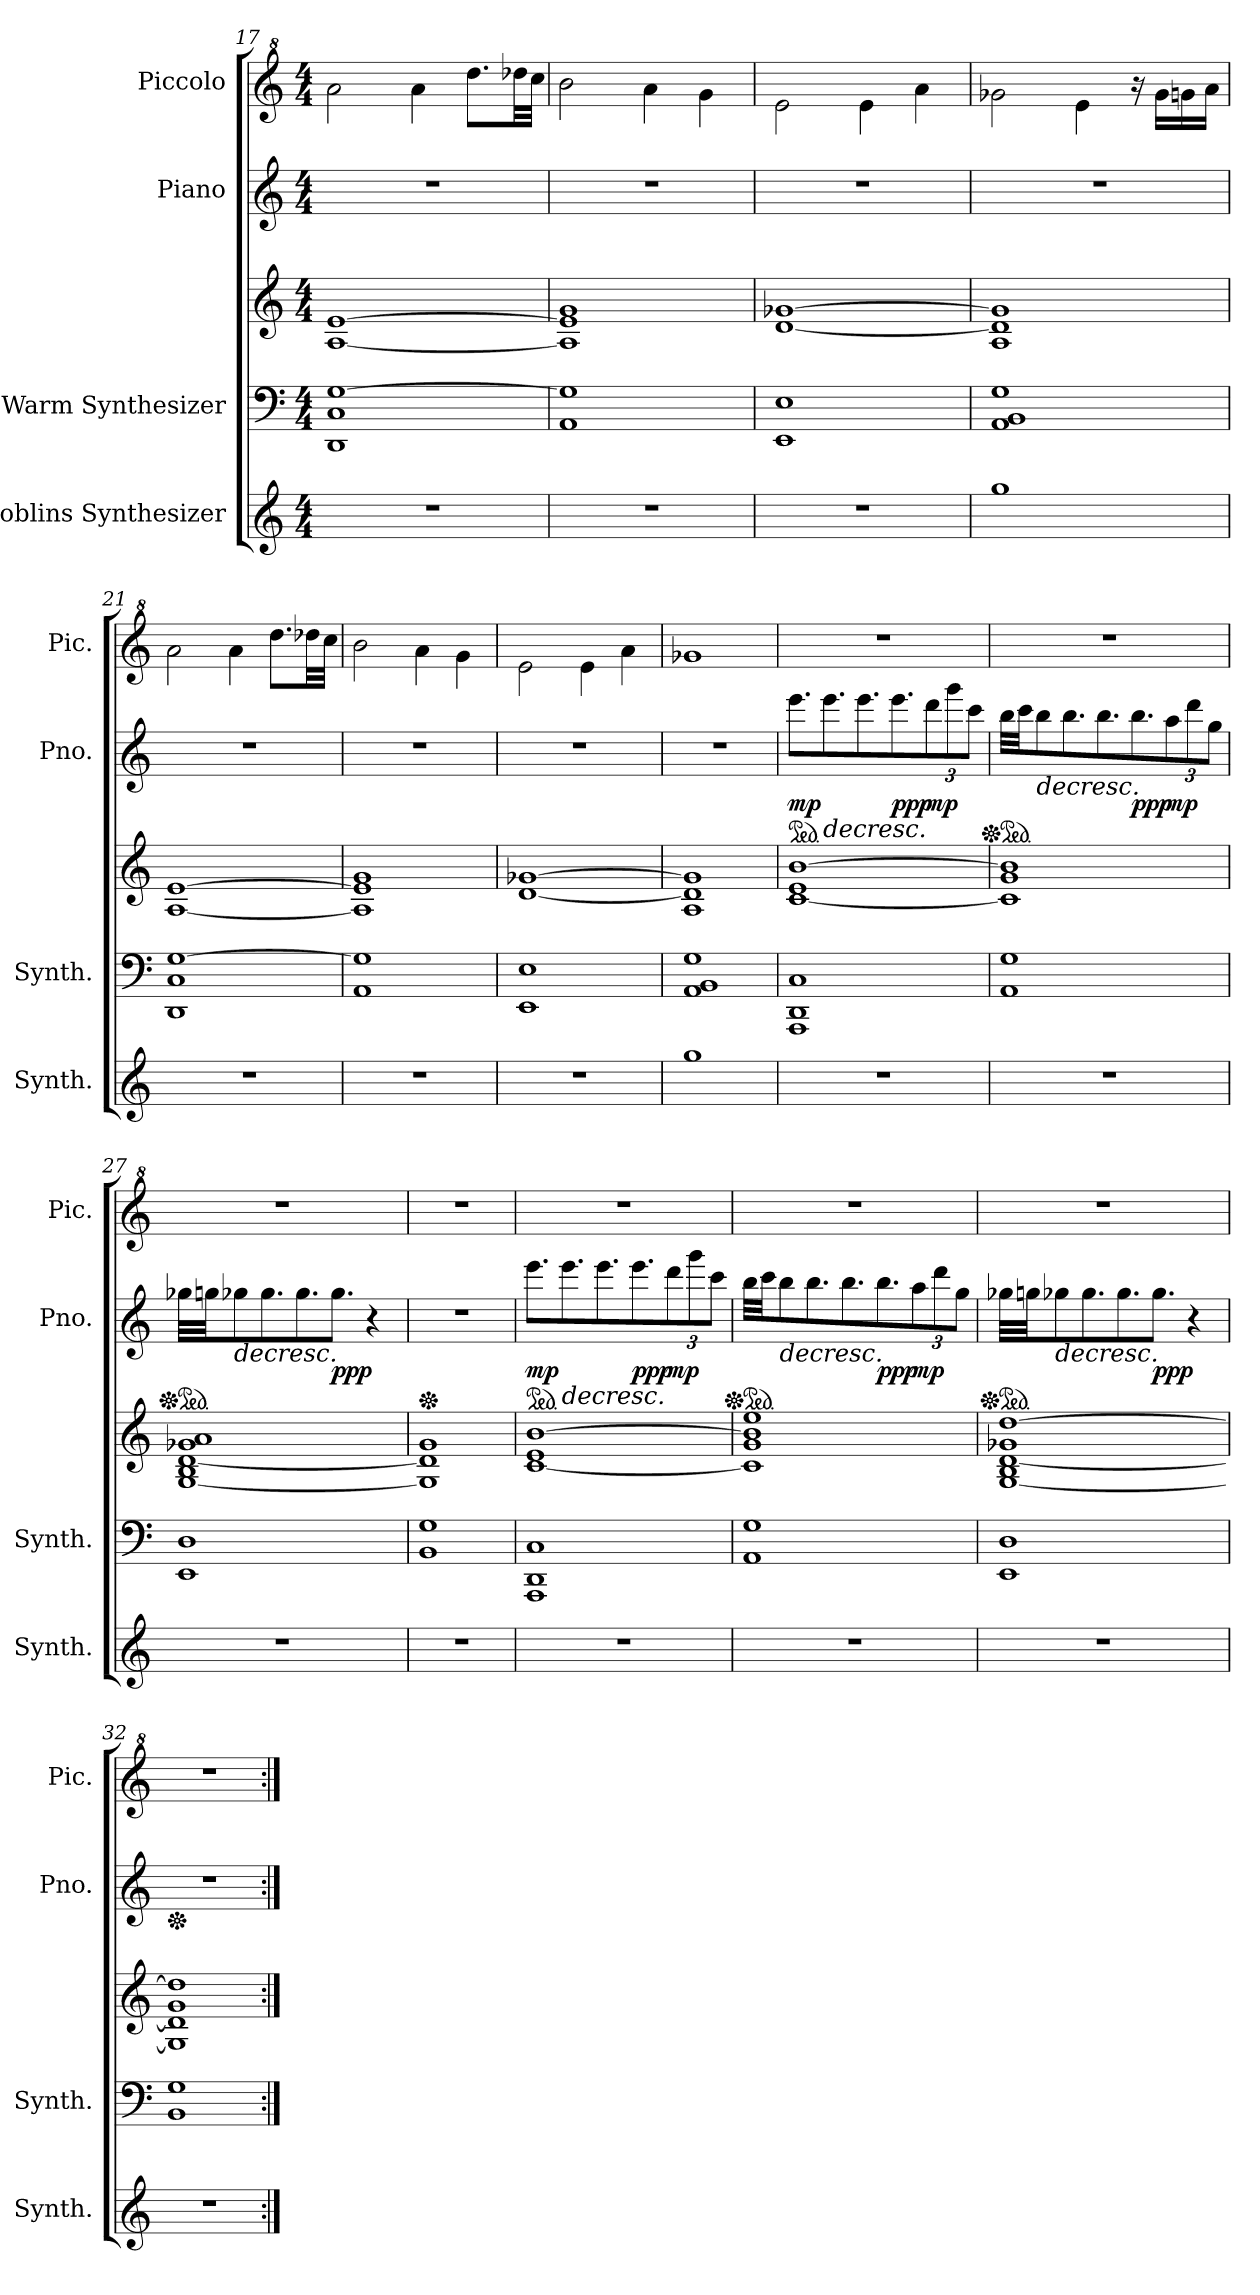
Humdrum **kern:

**kern	**kern	**kern	**kern	**dynam	**kern
*part4	*part3	*part3	*part2	*part2	*part1
*staff5	*staff4	*staff3	*staff2	*staff2	*staff1
*I"Goblins Synthesizer	*I"Warm Synthesizer	*	*I"Piano	*	*I"Piccolo
*I'Synth.	*I'Synth.	*	*I'Pno.	*	*I'Pic.
*clefG2	*clefF4	*clefG2	*clefG2	*	*clefG^2
*	*	*	*	*	*ITrd-7c-12
*k[]	*k[]	*k[]	*k[]	*	*k[]
*M4/4	*M4/4	*M4/4	*M4/4	*	*M4/4
=17	=17	=17	=17	=17	=17
1r	1DD 1C [1G	[1A [1e	1r	.	2aaa\
.	.	.	.	.	4aaa\
.	.	.	.	.	8.dddd\L
.	.	.	.	.	32dddd-X\LL
.	.	.	.	.	32cccc\JJJ
=18	=18	=18	=18	=18	=18
1r	1AA 1G]	1A] 1e] 1g	1r	.	2bbb\
.	.	.	.	.	4aaa\
.	.	.	.	.	4ggg\
=19	=19	=19	=19	=19	=19
1r	1EE 1E	[1d [1g-X	1r	.	2eee\
.	.	.	.	.	4eee\
.	.	.	.	.	4aaa\
=20	=20	=20	=20	=20	=20
1gg	1AA 1BB 1G	1A 1d] 1g-]	1r	.	2ggg-X\
.	.	.	.	.	4eee\
.	.	.	.	.	16r
.	.	.	.	.	16ggg-\LL
.	.	.	.	.	16gggn\
.	.	.	.	.	16aaa\JJ
!!LO:PB:g=z
=21	=21	=21	=21	=21	=21
1r	1DD 1C [1G	[1A [1e	1r	.	2aaa\
.	.	.	.	.	4aaa\
.	.	.	.	.	8.dddd\L
.	.	.	.	.	32dddd-X\LL
.	.	.	.	.	32cccc\JJJ
=22	=22	=22	=22	=22	=22
1r	1AA 1G]	1A] 1e] 1g	1r	.	2bbb\
.	.	.	.	.	4aaa\
.	.	.	.	.	4ggg\
=23	=23	=23	=23	=23	=23
1r	1EE 1E	[1d [1g-X	1r	.	2eee\
.	.	.	.	.	4eee\
.	.	.	.	.	4aaa\
=24	=24	=24	=24	=24	=24
1gg	1AA 1BB 1G	1A 1d] 1g-]	1r	.	1ggg-X
=25	=25	=25	=25	=25	=25
*	*	*	*ped	*	*
!	!	!	!	!LO:DY:b	!
1r	1AAA 1DD 1C	[1c 1e [1b	8.eee\L	mp	1r
!	!	!	!	!LO:HP:b	!
.	.	.	8.eee\	>	.
.	.	.	8.eee\	.	.
!	!	!	!	!LO:DY:b	!
.	.	.	8.eee\	ppp	.
*	*	*	*Xbrackettup	*	*
!	!	!	!	!LO:DY:n=1:b	!
.	.	.	12ddd\	] mp	.
.	.	.	12ggg\	.	.
.	.	.	12ccc\J	.	.
=26	=26	=26	=26	=26	=26
*	*	*	*Xped	*	*
*	*	*	*ped	*	*
1r	1AA 1G	1c] 1g 1b]	32bb\LLL	.	1r
.	.	.	32ccc\JJ	.	.
!	!	!	!	!LO:HP:b	!
.	.	.	8bb\	>	.
.	.	.	8.bb\	.	.
.	.	.	8.bb\	.	.
!	!	!	!	!LO:DY:b	!
.	.	.	8.bb\	ppp	.
!	!	!	!	!LO:DY:n=1:b	!
.	.	.	12aa\	] mp	.
.	.	.	12ddd\	.	.
.	.	.	12gg\J	.	.
!!LO:LB:g=z
=27	=27	=27	=27	=27	=27
*	*	*	*Xped	*	*
*	*	*	*ped	*	*
1r	1EE 1D	[1G 1B [1d 1g-X 1a	32gg-X\LLL	.	1r
.	.	.	32ggn\JJ	.	.
!	!	!	!	!LO:HP:b	!
.	.	.	8gg-X\	>	.
.	.	.	8.gg-\	.	.
.	.	.	8.gg-\	.	.
!	!	!	!	!LO:DY:b	!
.	.	.	8.gg-\J	ppp	.
.	.	.	4r	]	.
=28	=28	=28	=28	=28	=28
*	*	*	*Xped	*	*
1r	1BB 1G	1G] 1d] 1g	1r	.	1r
=29	=29	=29	=29	=29	=29
*	*	*	*ped	*	*
!	!	!	!	!LO:DY:b	!
1r	1AAA 1DD 1C	[1c 1e [1b	8.eee\L	mp	1r
!	!	!	!	!LO:HP:b	!
.	.	.	8.eee\	>	.
.	.	.	8.eee\	.	.
!	!	!	!	!LO:DY:b	!
.	.	.	8.eee\	ppp	.
!	!	!	!	!LO:DY:n=1:b	!
.	.	.	12ddd\	] mp	.
.	.	.	12ggg\	.	.
.	.	.	12ccc\J	.	.
=30	=30	=30	=30	=30	=30
*	*	*	*Xped	*	*
*	*	*	*ped	*	*
1r	1AA 1G	1c] 1g 1b] 1ee	32bb\LLL	.	1r
.	.	.	32ccc\JJ	.	.
!	!	!	!	!LO:HP:b	!
.	.	.	8bb\	>	.
.	.	.	8.bb\	.	.
.	.	.	8.bb\	.	.
!	!	!	!	!LO:DY:b	!
.	.	.	8.bb\	ppp	.
!	!	!	!	!LO:DY:n=1:b	!
.	.	.	12aa\	] mp	.
.	.	.	12ddd\	.	.
.	.	.	12gg\J	.	.
=31	=31	=31	=31	=31	=31
*	*	*	*Xped	*	*
*	*	*	*ped	*	*
1r	1EE 1D	[1G 1B [1d 1g-X [1dd	32gg-X\LLL	.	1r
.	.	.	32ggn\JJ	.	.
!	!	!	!	!LO:HP:b	!
.	.	.	8gg-X\	>	.
.	.	.	8.gg-\	.	.
.	.	.	8.gg-\	.	.
!	!	!	!	!LO:DY:b	!
.	.	.	8.gg-\J	ppp	.
.	.	.	4r	]	.
!!LO:PB:g=z
=32	=32	=32	=32	=32	=32
*	*	*	*Xped	*	*
1r	1BB 1G	1G] 1d] 1g 1dd]	1r	.	1r
=:|!	=:|!	=:|!	=:|!	=:|!	=:|!
*-	*-	*-	*-	*-	*-
